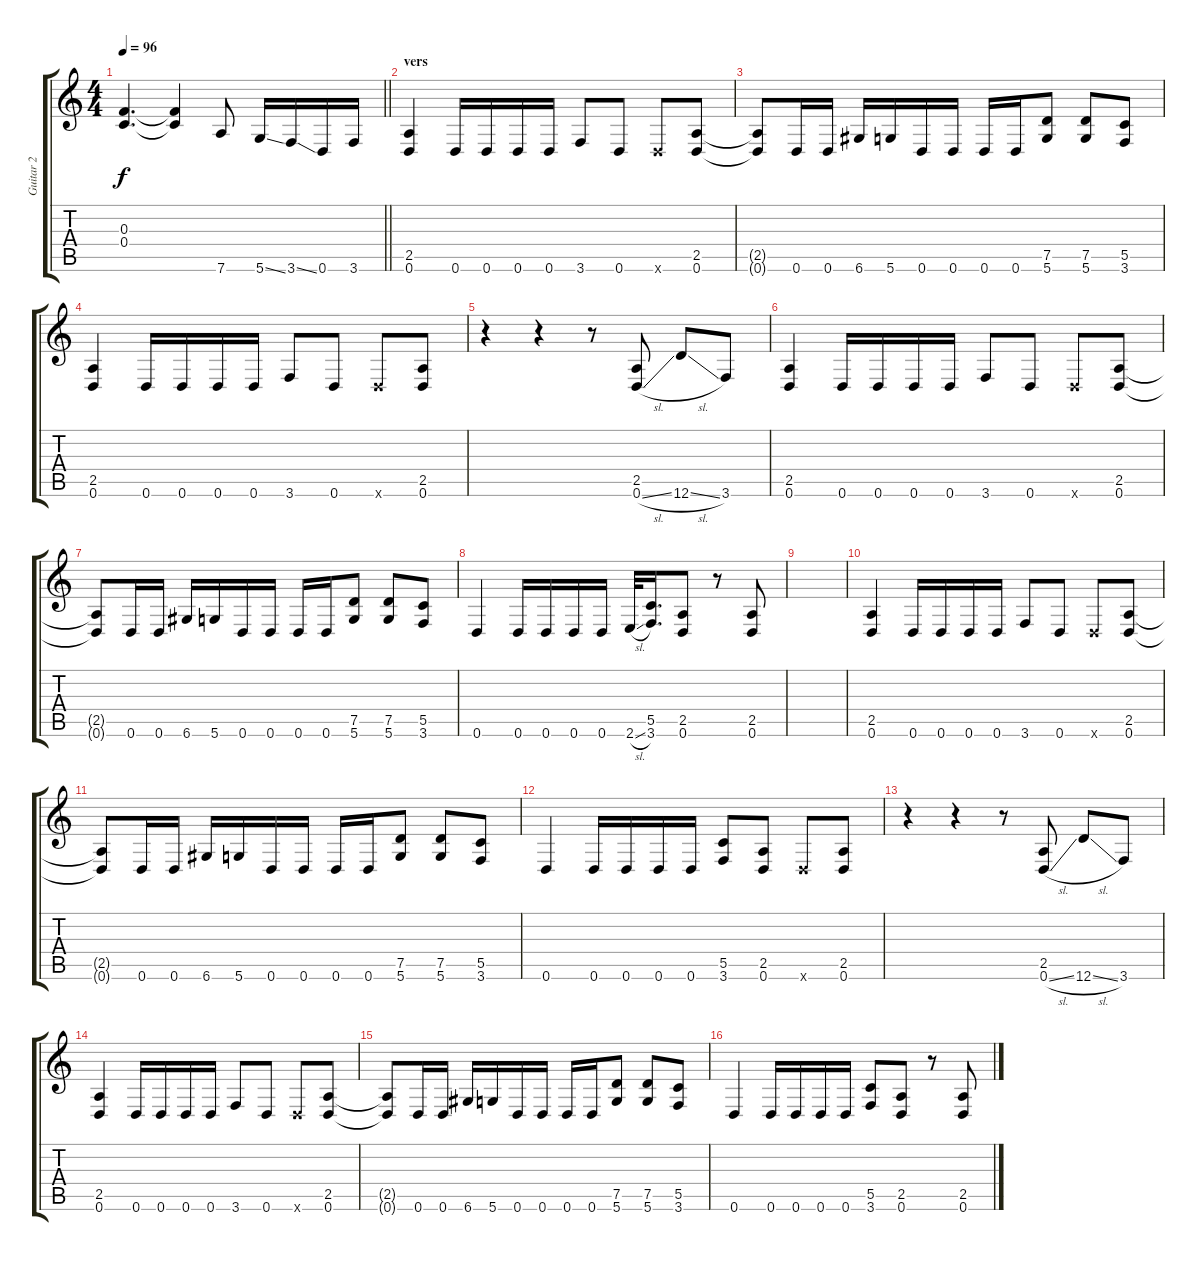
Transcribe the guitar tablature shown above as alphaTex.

\track ("Guitar 2" "Guitar 2") {instrument acousticguitarsteel}
\staff {score tabs}
\tuning (D4 A3 F3 C3 G2 D2) {hide}
\ts (4 4)
\tempo 96
\clef g2
\barLineRight lightlight
\ks c
(0.3{t} 0.4{t}).4{d dy f} (0.3{t} 0.4{t}).4 7.6.8 5.6{ss}.16 3.6{ss}.16 0.6.16 3.6.16 |
\section ("" "vers")
(2.5 0.6).4 0.6.16 0.6.16 0.6.16 0.6.16 3.6.8 0.6.8 0.6{x}.8 (2.5 0.6).8 |
(2.5{t} 0.6{t}).8 0.6.16 0.6.16 6.6.16 5.6.16 0.6.16 0.6.16 0.6.16 0.6.16 (7.5 5.6).8 (7.5 5.6).8 (5.5 3.6).8 |
(2.5 0.6).4 0.6.16 0.6.16 0.6.16 0.6.16 3.6.8 0.6.8 0.6{x}.8 (2.5 0.6).8 |
r.4 r.4 r.8 (2.5 0.6{sl}).8 12.6{sl}.8 3.6.8 |
(2.5 0.6).4 0.6.16 0.6.16 0.6.16 0.6.16 3.6.8 0.6.8 0.6{x}.8 (2.5 0.6).8 |
(2.5{t} 0.6{t}).8 0.6.16 0.6.16 6.6.16 5.6.16 0.6.16 0.6.16 0.6.16 0.6.16 (7.5 5.6).8 (7.5 5.6).8 (5.5 3.6).8 |
0.6.4 0.6.16 0.6.16 0.6.16 0.6.16 2.6{sl}.32 (5.5 3.6).16{d} (2.5 0.6).8 r.8 (2.5 0.6).8 |
|
(2.5 0.6).4 0.6.16 0.6.16 0.6.16 0.6.16 3.6.8 0.6.8 0.6{x}.8 (2.5 0.6).8 |
(2.5{t} 0.6{t}).8 0.6.16 0.6.16 6.6.16 5.6.16 0.6.16 0.6.16 0.6.16 0.6.16 (7.5 5.6).8 (7.5 5.6).8 (5.5 3.6).8 |
0.6.4 0.6.16 0.6.16 0.6.16 0.6.16 (5.5 3.6).8 (2.5 0.6).8 0.6{x}.8 (2.5 0.6).8 |
r.4 r.4 r.8 (2.5 0.6{sl}).8 12.6{sl}.8 3.6.8 |
(2.5 0.6).4 0.6.16 0.6.16 0.6.16 0.6.16 3.6.8 0.6.8 0.6{x}.8 (2.5 0.6).8 |
(2.5{t} 0.6{t}).8 0.6.16 0.6.16 6.6.16 5.6.16 0.6.16 0.6.16 0.6.16 0.6.16 (7.5 5.6).8 (7.5 5.6).8 (5.5 3.6).8 |
0.6.4 0.6.16 0.6.16 0.6.16 0.6.16 (5.5 3.6).8 (2.5 0.6).8 r.8 (2.5 0.6).8
